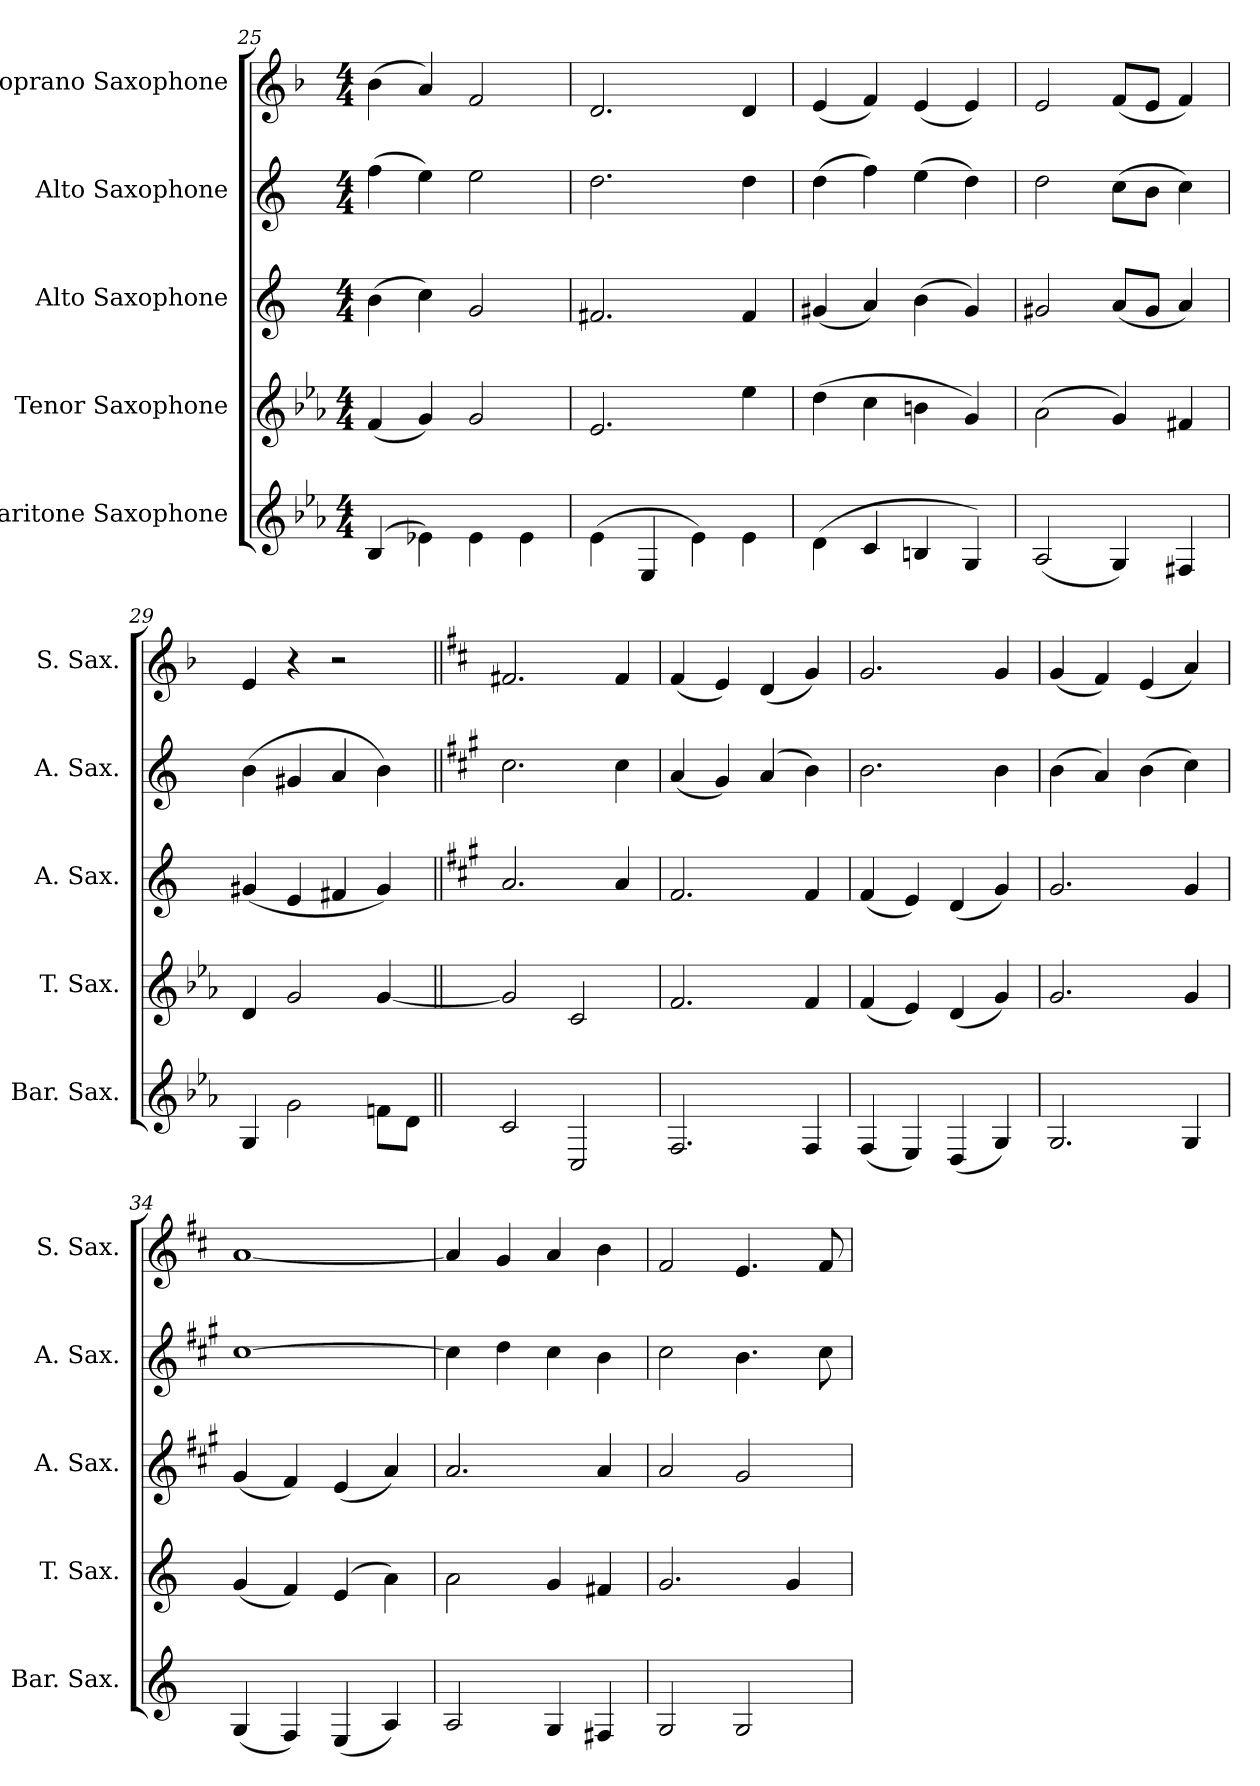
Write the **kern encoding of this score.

**kern	**kern	**kern	**kern	**kern
*part5	*part4	*part3	*part2	*part1
*staff5	*staff4	*staff3	*staff2	*staff1
*I"Baritone Saxophone	*I"Tenor Saxophone	*I"Alto Saxophone	*I"Alto Saxophone	*I"Soprano Saxophone
*I'Bar. Sax.	*I'T. Sax.	*I'A. Sax.	*I'A. Sax.	*I'S. Sax.
*clefG2	*clefG2	*clefG2	*clefG2	*clefG2
*ITrd12c21	*ITrd8c14	*ITrd5c9	*ITrd5c9	*ITrd1c2
*k[b-e-a-]	*k[b-e-a-]	*k[b-e-a-]	*k[b-e-a-]	*k[b-e-a-]
*M4/4	*M4/4	*M4/4	*M4/4	*M4/4
=25	=25	=25	=25	=25
(>4BB-/	(<4F/	(>4d\	(>4a-\	(>4a-\
4E-X\)	4G/)	4e-\)	4g\)	4g/)
4E-\	2G/	2B-/	2g\	2e-/
4E-\	.	.	.	.
=26	=26	=26	=26	=26
(>4E-\	2.E-/	2.An/	2.f\	2.c/
4EE-/	.	.	.	.
4E-\)	.	.	.	.
4E-\	4e-\	4A/	4f\	4c/
=27	=27	=27	=27	=27
(>4D\	(>4d\	(<4Bn/	(>4f\	(<4d/
4C/	4c\	4c/)	4a-\)	4e-/)
4BBn/	4Bn\	(>4d\	(>4g\	(<4d/
4GG/)	4G/)	4B/)	4f\)	4d/)
=28	=28	=28	=28	=28
(<2AA-/	(>2A-\	2Bn/	2f\	2d/
4GG/)	4G/)	(<8c/L	(>8e-\L	(<8e-/L
.	.	8B/J	8d\J	8d/J
4FF#X/	4F#X/	4c/)	4e-\)	4e-/)
=29	=29	=29	=29	=29
4GG/	4D/	(<4Bn/	(>4d\	4d/
2G\	2G/	4G/	4Bn/	4r
.	.	4An/	4c/	2r
8Fn\L	[4G/	4B/)	4d\)	.
8D\J	.	.	.	.
=30||	=30||	=30||	=30||	=30||
*k[]	*k[]	*k[]	*k[]	*k[]
2C/	2G/]	2.c/	2.e\	2.en/
2CC/	2C/	.	.	.
.	.	4c/	4e\	4e/
!!LO:PB:g=z
=31	=31	=31	=31	=31
2.FF/	2.F/	2.A/	(<4c/	(<4e/
.	.	.	4B/)	4d/)
.	.	.	(>4c/	(<4c/
4FF/	4F/	4A/	4d\)	4f/)
=32	=32	=32	=32	=32
(<4FF/	(<4F/	(<4A/	2.d\	2.f/
4EE/)	4E/)	4G/)	.	.
(<4DD/	(<4D/	(<4F/	.	.
4GG/)	4G/)	4B/)	4d\	4f/
=33	=33	=33	=33	=33
2.GG/	2.G/	2.B/	(>4d\	(<4f/
.	.	.	4c/)	4e/)
.	.	.	(>4d\	(<4d/
4GG/	4G/	4B/	4e\)	4g/)
=34	=34	=34	=34	=34
(<4GG/	(<4G/	(<4B/	[1e	[1g
4FF/)	4F/)	4A/)	.	.
(<4EE/	(>4E/	(<4G/	.	.
4AA/)	4A\)	4c/)	.	.
=35	=35	=35	=35	=35
2AA/	2A\	2.c/	4e\]	4g/]
.	.	.	4f\	4f/
4GG/	4G/	.	4e\	4g/
4FF#X/	4F#X/	4c/	4d\	4a\
=36	=36	=36	=36	=36
2GG/	2.G/	2c/	2e\	2e/
2GG/	.	2B/	4.d\	4.d/
.	4G/	.	.	.
.	.	.	8e\	8e/
=	=	=	=	=
*-	*-	*-	*-	*-
